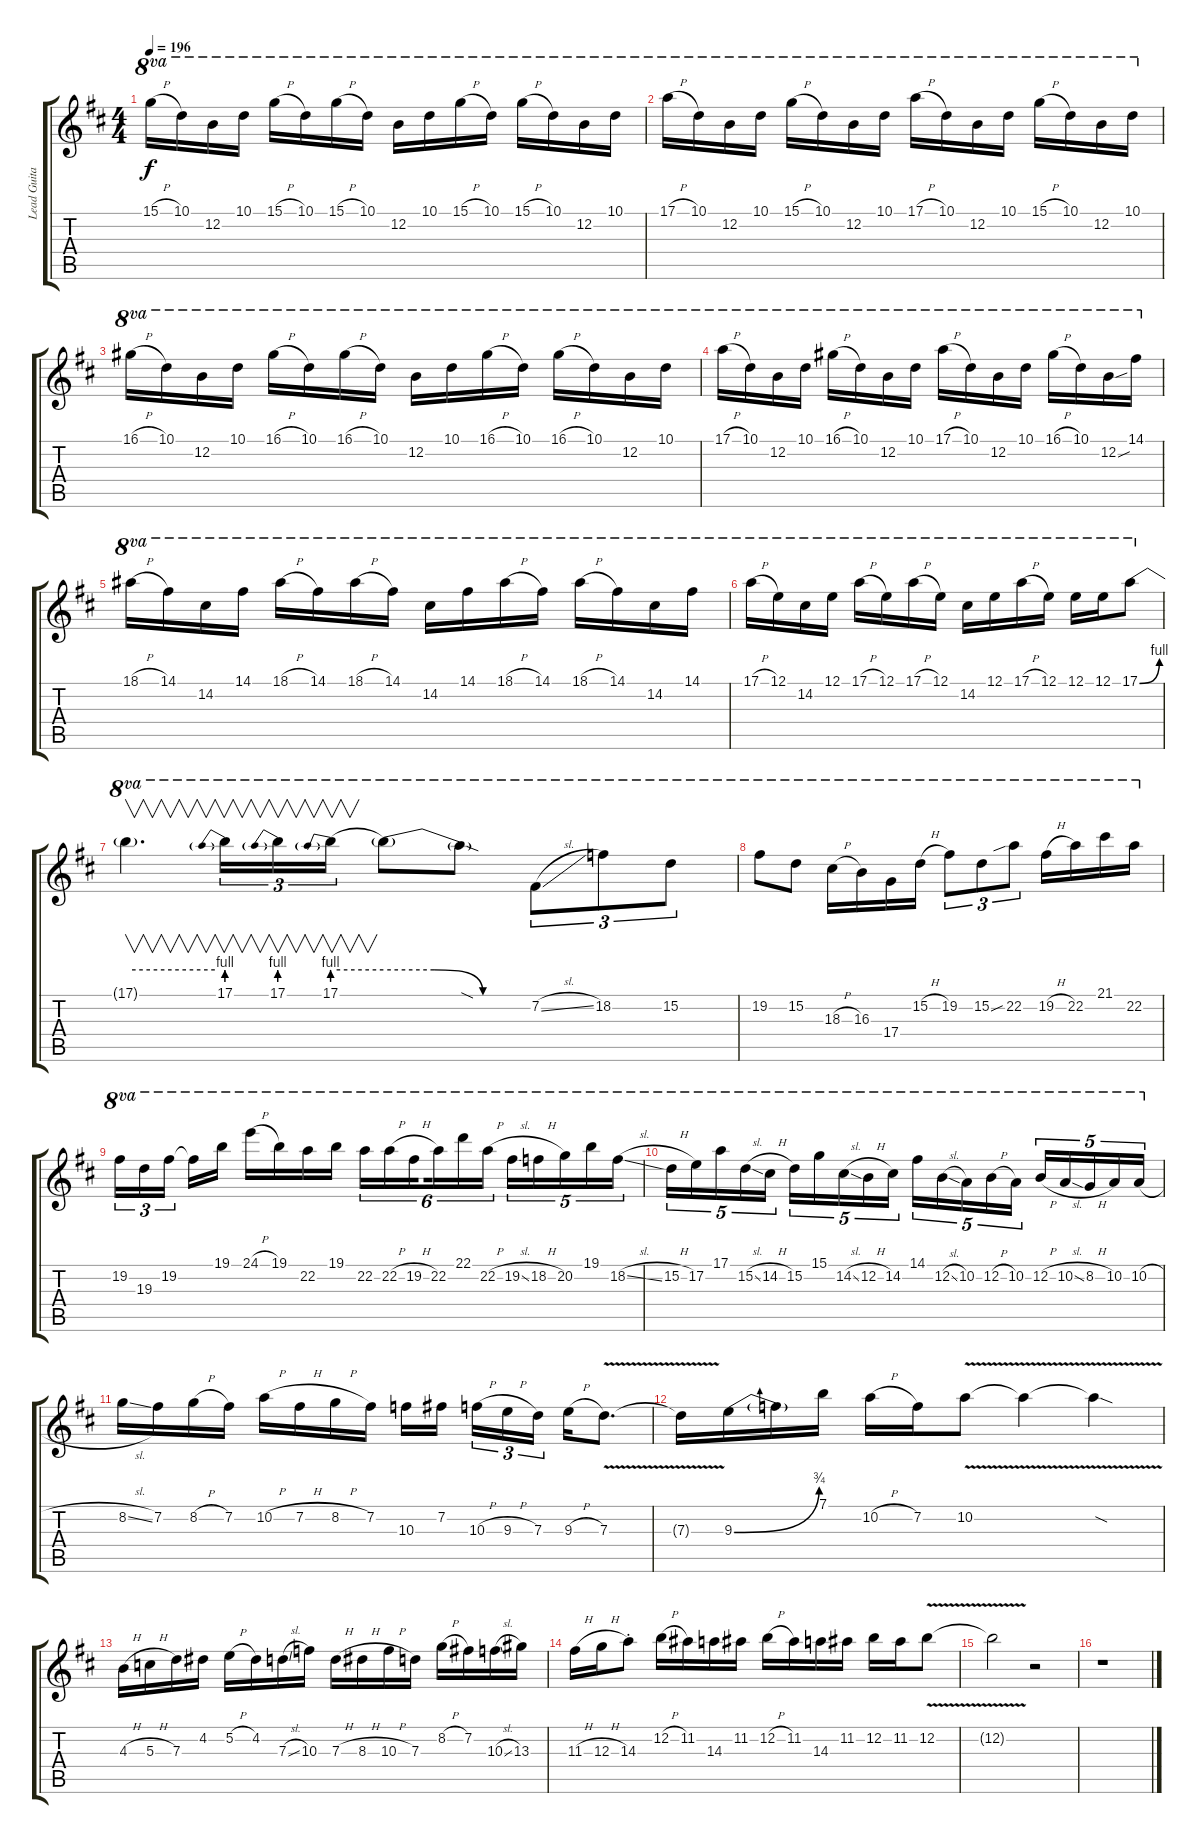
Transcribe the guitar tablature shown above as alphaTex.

\track ("Lead Guitar (Friedman)" "Lead Guita") {instrument distortionguitar}
\staff {score tabs}
\tuning (E4 B3 G3 D3 A2 E2) {hide}
\ts (4 4)
\tempo 196
\clef g2
\ks d
15.1{h}.16{ot 8va dy f} 10.1.16{ot 8va} 12.2.16{ot 8va} 10.1.16{ot 8va} 15.1{h}.16{ot 8va} 10.1.16{ot 8va} 15.1{h}.16{ot 8va} 10.1.16{ot 8va} 12.2.16{ot 8va} 10.1.16{ot 8va} 15.1{h}.16{ot 8va} 10.1.16{ot 8va} 15.1{h}.16{ot 8va} 10.1.16{ot 8va} 12.2.16{ot 8va} 10.1.16{ot 8va} |
17.1{h}.16{ot 8va} 10.1.16{ot 8va} 12.2.16{ot 8va} 10.1.16{ot 8va} 15.1{h}.16{ot 8va} 10.1.16{ot 8va} 12.2.16{ot 8va} 10.1.16{ot 8va} 17.1{h}.16{ot 8va} 10.1.16{ot 8va} 12.2.16{ot 8va} 10.1.16{ot 8va} 15.1{h}.16{ot 8va} 10.1.16{ot 8va} 12.2.16{ot 8va} 10.1.16{ot 8va} |
16.1{h}.16{ot 8va} 10.1.16{ot 8va} 12.2.16{ot 8va} 10.1.16{ot 8va} 16.1{h}.16{ot 8va} 10.1.16{ot 8va} 16.1{h}.16{ot 8va} 10.1.16{ot 8va} 12.2.16{ot 8va} 10.1.16{ot 8va} 16.1{h}.16{ot 8va} 10.1.16{ot 8va} 16.1{h}.16{ot 8va} 10.1.16{ot 8va} 12.2.16{ot 8va} 10.1.16{ot 8va} |
17.1{h}.16{ot 8va} 10.1.16{ot 8va} 12.2.16{ot 8va} 10.1.16{ot 8va} 16.1{h}.16{ot 8va} 10.1.16{ot 8va} 12.2.16{ot 8va} 10.1.16{ot 8va} 17.1{h}.16{ot 8va} 10.1.16{ot 8va} 12.2.16{ot 8va} 10.1.16{ot 8va} 16.1{h}.16{ot 8va} 10.1.16{ot 8va} 12.2{sou}.16{ot 8va} 14.1.16{ot 8va} |
18.1{h}.16{ot 8va} 14.1.16{ot 8va} 14.2.16{ot 8va} 14.1.16{ot 8va} 18.1{h}.16{ot 8va} 14.1.16{ot 8va} 18.1{h}.16{ot 8va} 14.1.16{ot 8va} 14.2.16{ot 8va} 14.1.16{ot 8va} 18.1{h}.16{ot 8va} 14.1.16{ot 8va} 18.1{h}.16{ot 8va} 14.1.16{ot 8va} 14.2.16{ot 8va} 14.1.16{ot 8va} |
17.1{h}.16{ot 8va} 12.1.16{ot 8va} 14.2.16{ot 8va} 12.1.16{ot 8va} 17.1{h}.16{ot 8va} 12.1.16{ot 8va} 17.1{h}.16{ot 8va} 12.1.16{ot 8va} 14.2.16{ot 8va} 12.1.16{ot 8va} 17.1{h}.16{ot 8va} 12.1.16{ot 8va} 12.1.16{ot 8va} 12.1.16{ot 8va} 17.1{be (bend 0 0 60 4)}.8{ot 8va} |
17.1{be (hold 0 4 60 4) t}.4{v d ot 8va} 17.1{be (prebend 0 4 60 4)}.16{v tu (3 2) ot 8va} 17.1{be (prebend 0 4 60 4)}.16{v tu (3 2) ot 8va} 17.1{be (prebend 0 4 60 4)}.16{v tu (3 2) ot 8va} 17.1{be (custom 0 4 20 4 40 0 60 0) t}.8{ot 8va} 17.1{sod t}.8{ot 8va} 7.2{sl}.8{tu (3 2) ot 8va} 18.2.8{tu (3 2) ot 8va} 15.2.8{tu (3 2) ot 8va} |
19.2.8{ot 8va} 15.2.8{ot 8va} 18.3{h}.16{ot 8va} 16.3.16{ot 8va} 17.4.16{ot 8va} 15.2{h}.16{ot 8va} 19.2.8{tu (3 2) ot 8va} 15.2.8{tu (3 2) ot 8va} 22.2{sib}.8{tu (3 2) ot 8va} 19.2{h}.16{ot 8va} 22.2.16{ot 8va} 21.1.16{ot 8va} 22.2.16{ot 8va} |
19.2.16{tu (3 2) ot 8va} 19.3.16{tu (3 2) ot 8va} 19.2.16{tu (3 2) ot 8va beam splitsecondary} 19.2{t}.16{ot 8va} 19.1.16{ot 8va} 24.1{h}.16{ot 8va} 19.1.16{ot 8va} 22.2.16{ot 8va} 19.1.16{ot 8va} 22.2.16{tu (6 4) ot 8va} 22.2{h}.16{tu (6 4) ot 8va} 19.2{h}.16{tu (6 4) ot 8va beam splitsecondary} 22.2.16{tu (6 4) ot 8va} 22.1.16{tu (6 4) ot 8va} 22.2{h}.16{tu (6 4) ot 8va} 19.2{sl}.16{tu (5 4) ot 8va} 18.2{h}.16{tu (5 4) ot 8va} 20.2.16{tu (5 4) ot 8va} 19.1.16{tu (5 4) ot 8va} 18.2{sl}.16{tu (5 4) ot 8va} |
15.2{h}.16{tu (5 4) ot 8va} 17.2.16{tu (5 4) ot 8va} 17.1.16{tu (5 4) ot 8va} 15.2{sl}.16{tu (5 4) ot 8va} 14.2{h}.16{tu (5 4) ot 8va} 15.2.16{tu (5 4) ot 8va} 15.1.16{tu (5 4) ot 8va} 14.2{sl}.16{tu (5 4) ot 8va} 12.2{h}.16{tu (5 4) ot 8va} 14.2.16{tu (5 4) ot 8va} 14.1.16{tu (5 4) ot 8va} 12.2{sl}.16{tu (5 4) ot 8va} 10.2.16{tu (5 4) ot 8va} 12.2{h}.16{tu (5 4) ot 8va} 10.2.16{tu (5 4) ot 8va} 12.2{h}.16{tu (5 4) ot 8va} 10.2{sl}.16{tu (5 4) ot 8va} 8.2{h}.16{tu (5 4) ot 8va} 10.2.16{tu (5 4) ot 8va} 10.2{h}.16{tu (5 4) ot 8va} |
8.2{sl}.16 7.2.16 8.2{h}.16 7.2.16 10.2{h}.16 7.2{h}.16 8.2{h}.16 7.2.16 10.3.16 7.2.16{beam splitsecondary} 10.3{h}.16{tu (3 2)} 9.3{h}.16{tu (3 2)} 7.3.16{tu (3 2)} 9.3{h}.16 7.3{v}.8{d} |
7.3{v t}.16 9.3{be (bend 0 0 60 3)}.16 9.3{t}.16 7.1.16 10.2{h}.16 7.2.16 10.2{v}.8 10.2{v t}.4 10.2{sod t}.4 |
4.3{h}.16 5.3{h}.16 7.3.16 4.2.16 5.2{h}.16 4.2.16 7.3{sl}.16 10.3.16 7.3{h}.16 8.3{h}.16 10.3{h}.16 7.3.16 8.2{h}.16 7.2.16 10.3{sl}.16 13.3.16 |
11.3{h}.16 12.3{h}.16 14.3{st}.8 12.2{h}.16 11.2.16 14.3.16 11.2.16 12.2{h}.16 11.2.16 14.3.16 11.2.16 12.2.16 11.2.16 12.2{v}.8 |
12.2{v t}.2 r.2 |
r.1
